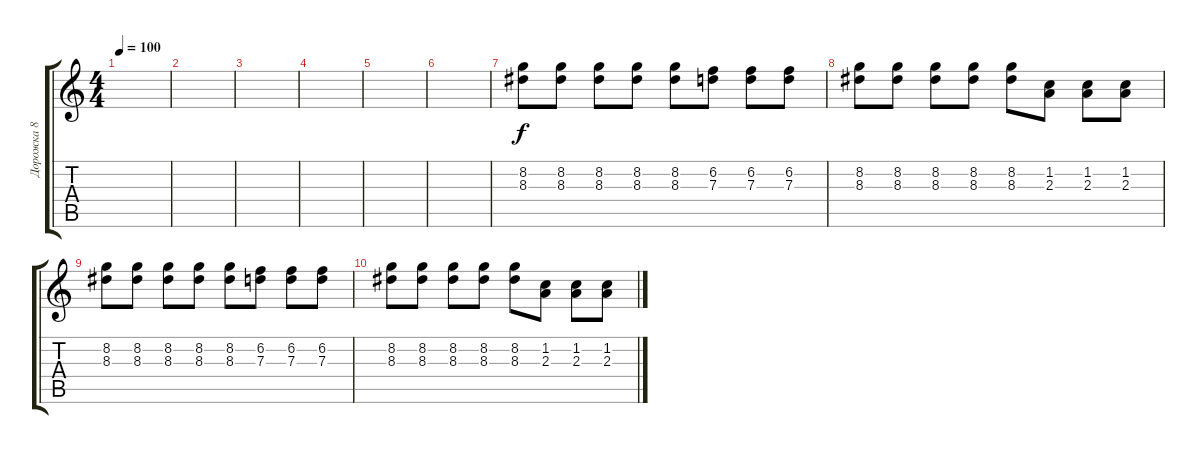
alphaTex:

\track ("Дорожка 8" "Дорожка 8") {instrument overdrivenguitar}
\staff {score tabs}
\tuning (E4 B3 G3 D3 A2 E2) {hide}
\ts (4 4)
\tempo 100
\clef g2
\ks c
|
|
|
|
|
|
(8.2 8.3).8 (8.2 8.3).8 (8.2 8.3).8 (8.2 8.3).8 (8.2 8.3).8 (6.2 7.3).8 (6.2 7.3).8 (6.2 7.3).8 |
(8.2 8.3).8 (8.2 8.3).8 (8.2 8.3).8 (8.2 8.3).8 (8.2 8.3).8 (1.2 2.3).8 (1.2 2.3).8 (1.2 2.3).8 |
(8.2 8.3).8 (8.2 8.3).8 (8.2 8.3).8 (8.2 8.3).8 (8.2 8.3).8 (6.2 7.3).8 (6.2 7.3).8 (6.2 7.3).8 |
(8.2 8.3).8 (8.2 8.3).8 (8.2 8.3).8 (8.2 8.3).8 (8.2 8.3).8 (1.2 2.3).8 (1.2 2.3).8 (1.2 2.3).8
